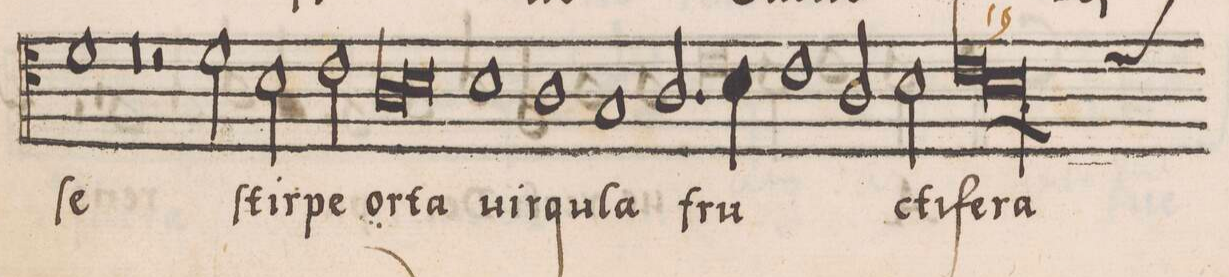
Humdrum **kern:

**kern	**text
*I"ALTVS	*
*clefC4	*
*k[]	*
*met(C)	*
*M2/1	*
1d	-ſe
0r	.
=27-	=27-
2r	.
2d\	ſtir-
=28-	=28-
2B\	-pe
2c\	or-
*lig	*
1A	-ta
=29-	=29-
1B	.
*Xlig	*
1B	uir-
=30-	=30-
1A	-gu-
1G	-la
=31-	=31-
2.A/	fru-
4B\	.
1c	.
=32-	=32-
2A/	.
2B\	-cti-
*lig	*
1c	-fe-
=33-	=33-
0Bl\	-ra
*Xlig	*
*custos:d	*
=34-	=34-
*-	*-
